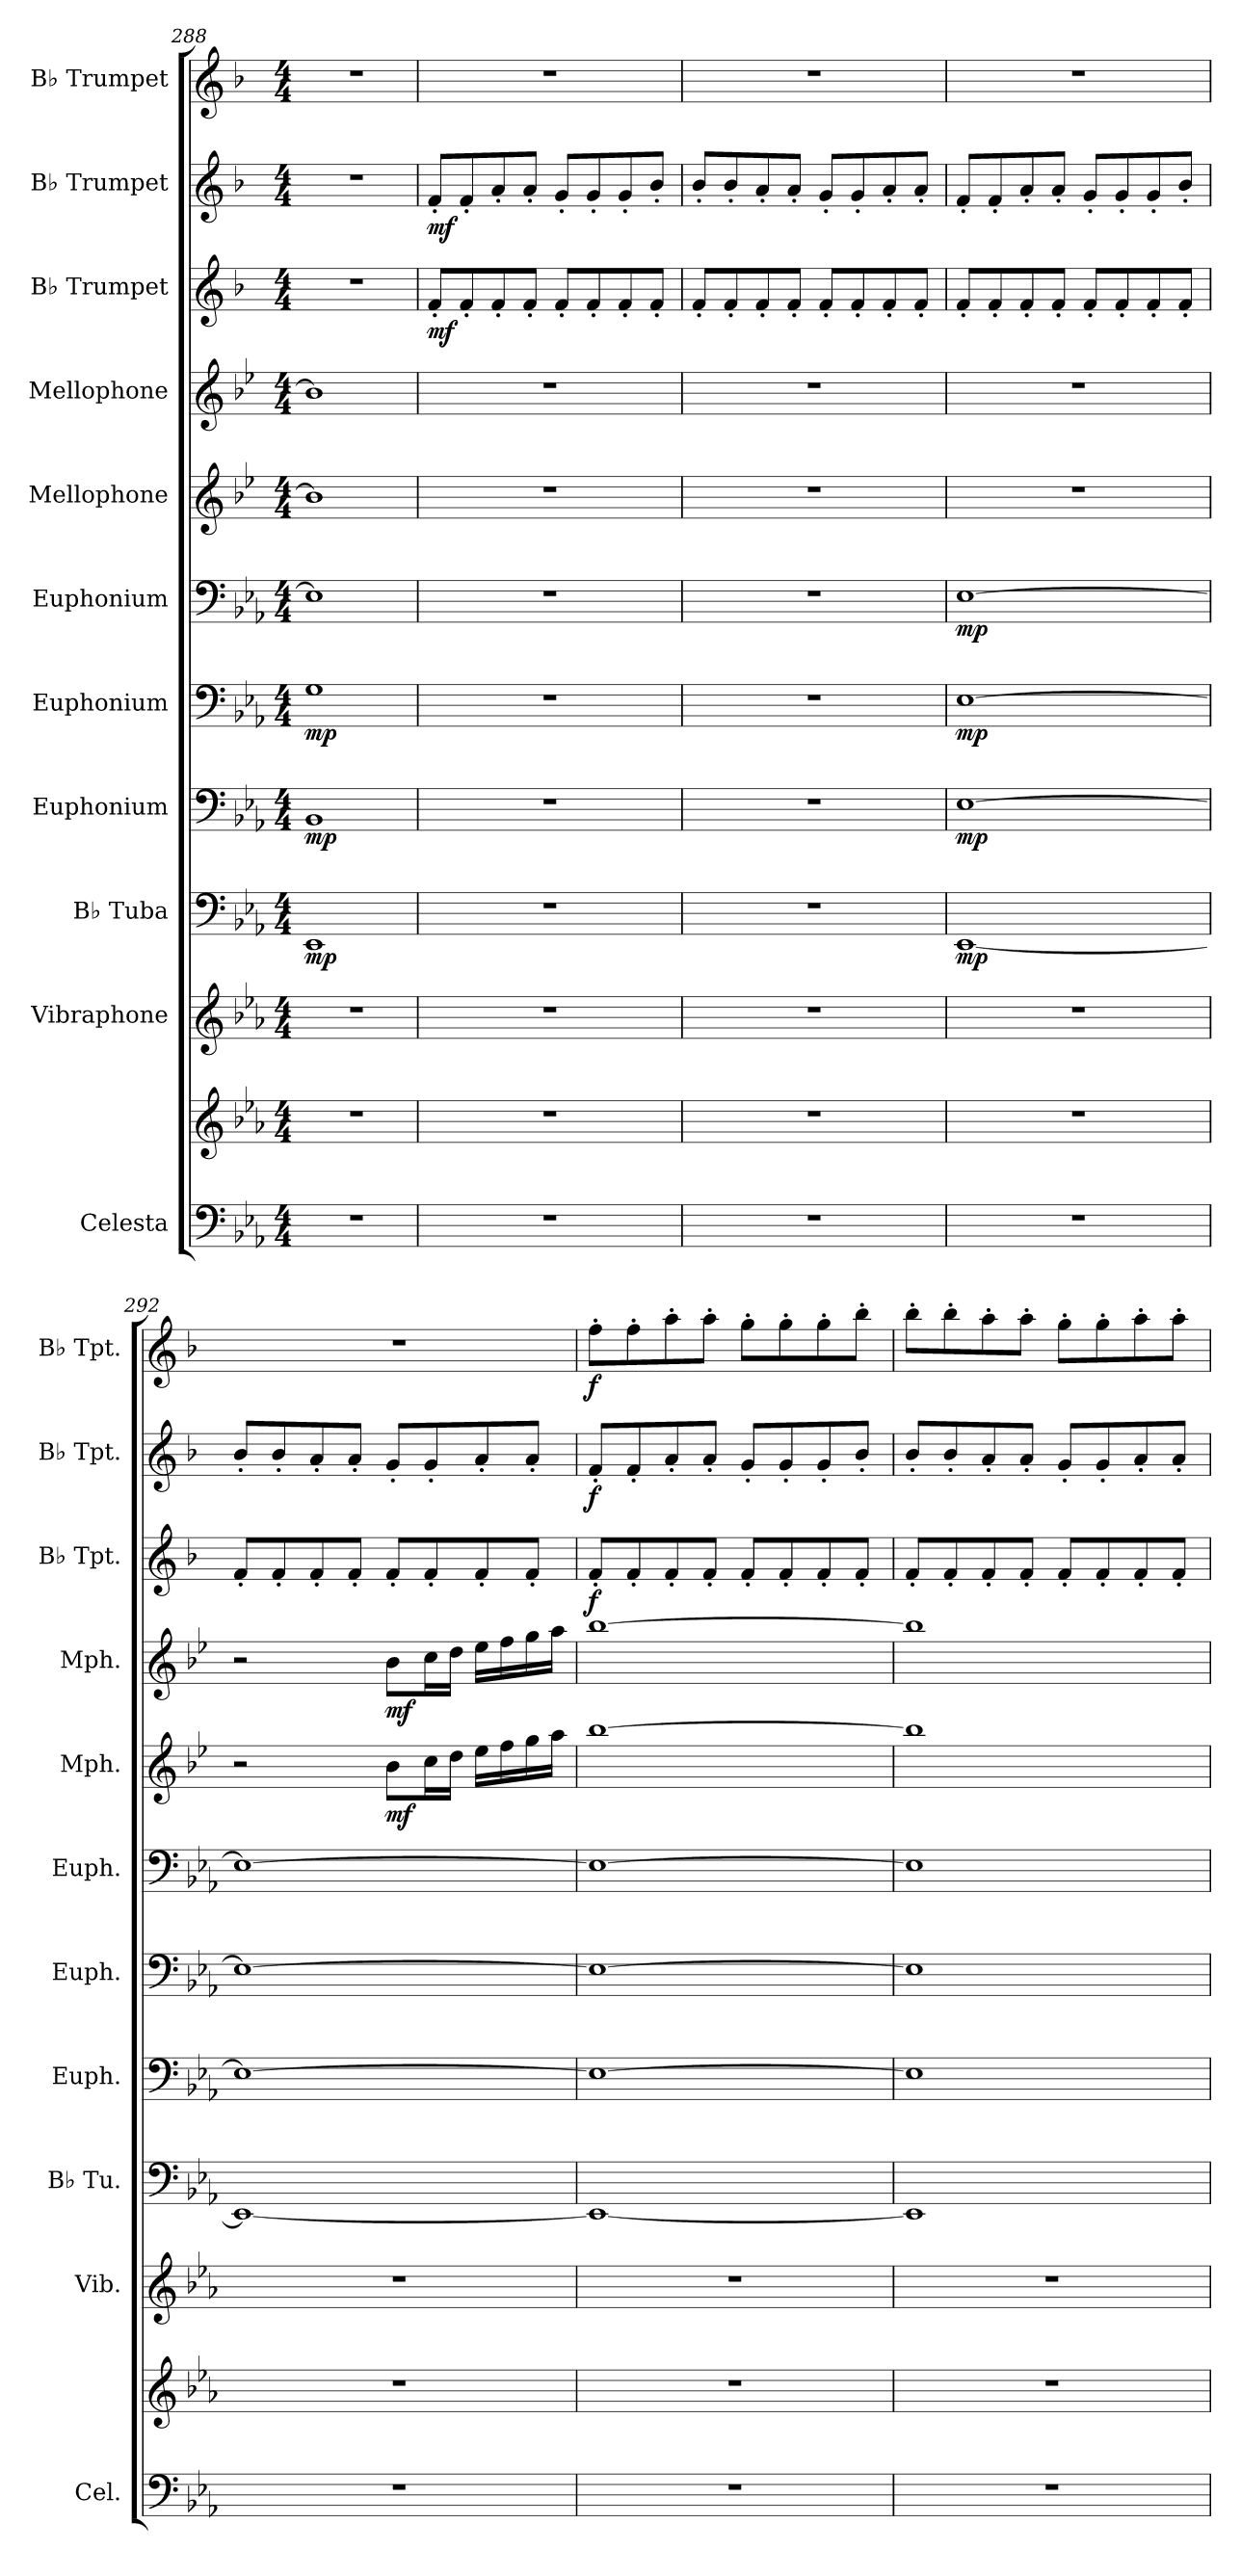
**kern	**kern	**kern	**kern	**dynam	**kern	**dynam	**kern	**dynam	**kern	**dynam	**kern	**dynam	**kern	**dynam	**kern	**dynam	**kern	**dynam	**kern	**dynam
*part11	*part11	*part10	*part9	*part9	*part8	*part8	*part7	*part7	*part6	*part6	*part5	*part5	*part4	*part4	*part3	*part3	*part2	*part2	*part1	*part1
*staff12	*staff11	*staff10	*staff9	*staff9	*staff8	*staff8	*staff7	*staff7	*staff6	*staff6	*staff5	*staff5	*staff4	*staff4	*staff3	*staff3	*staff2	*staff2	*staff1	*staff1
*I"Celesta	*	*I"Vibraphone	*I"B♭ Tuba	*	*I"Euphonium	*	*I"Euphonium	*	*I"Euphonium	*	*I"Mellophone	*	*I"Mellophone	*	*I"B♭ Trumpet	*	*I"B♭ Trumpet	*	*I"B♭ Trumpet	*
*I'Cel.	*	*I'Vib.	*I'B♭ Tu.	*	*I'Euph.	*	*I'Euph.	*	*I'Euph.	*	*I'Mph.	*	*I'Mph.	*	*I'B♭ Tpt.	*	*I'B♭ Tpt.	*	*I'B♭ Tpt.	*
*clefF4	*clefG2	*clefG2	*clefF4	*	*clefF4	*	*clefF4	*	*clefF4	*	*clefG2	*	*clefG2	*	*clefG2	*	*clefG2	*	*clefG2	*
*ITrd-7c-12	*ITrd-7c-12	*	*	*	*	*	*	*	*	*	*ITrd4c7	*	*ITrd4c7	*	*ITrd1c2	*	*ITrd1c2	*	*ITrd1c2	*
*k[b-e-a-]	*k[b-e-a-]	*k[b-e-a-]	*k[b-e-a-]	*	*k[b-e-a-]	*	*k[b-e-a-]	*	*k[b-e-a-]	*	*k[b-e-a-]	*	*k[b-e-a-]	*	*k[b-e-a-]	*	*k[b-e-a-]	*	*k[b-e-a-]	*
*M4/4	*M4/4	*M4/4	*M4/4	*	*M4/4	*	*M4/4	*	*M4/4	*	*M4/4	*	*M4/4	*	*M4/4	*	*M4/4	*	*M4/4	*
=288	=288	=288	=288	=288	=288	=288	=288	=288	=288	=288	=288	=288	=288	=288	=288	=288	=288	=288	=288	=288
!	!	!	!	!LO:DY:b	!	!LO:DY:b	!	!LO:DY:b	!	!	!	!	!	!	!	!	!	!	!	!
1r	1r	1r	1EE-	mp	1BB-	mp	1G	mp	1E-]	.	1e-]	.	1e-]	.	1r	.	1r	.	1r	.
=289	=289	=289	=289	=289	=289	=289	=289	=289	=289	=289	=289	=289	=289	=289	=289	=289	=289	=289	=289	=289
*	*	*	*	*	*	*	*	*	*	*	*	*	*	*	*	*	*	*	*MM180	*
!	!	!	!	!	!	!	!	!	!	!	!	!	!	!	!	!LO:DY:b	!	!LO:DY:b	!	!
1r	1r	1r	1r	.	1r	.	1r	.	1r	.	1r	.	1r	.	8e-'/L	mf	8e-'/L	mf	1r	.
.	.	.	.	.	.	.	.	.	.	.	.	.	.	.	8e-'/	.	8e-'/	.	.	.
.	.	.	.	.	.	.	.	.	.	.	.	.	.	.	8e-'/	.	8g'/	.	.	.
.	.	.	.	.	.	.	.	.	.	.	.	.	.	.	8e-'/J	.	8g'/J	.	.	.
.	.	.	.	.	.	.	.	.	.	.	.	.	.	.	8e-'/L	.	8f'/L	.	.	.
.	.	.	.	.	.	.	.	.	.	.	.	.	.	.	8e-'/	.	8f'/	.	.	.
.	.	.	.	.	.	.	.	.	.	.	.	.	.	.	8e-'/	.	8f'/	.	.	.
.	.	.	.	.	.	.	.	.	.	.	.	.	.	.	8e-'/J	.	8a-'/J	.	.	.
=290	=290	=290	=290	=290	=290	=290	=290	=290	=290	=290	=290	=290	=290	=290	=290	=290	=290	=290	=290	=290
1r	1r	1r	1r	.	1r	.	1r	.	1r	.	1r	.	1r	.	8e-'/L	.	8a-'/L	.	1r	.
.	.	.	.	.	.	.	.	.	.	.	.	.	.	.	8e-'/	.	8a-'/	.	.	.
.	.	.	.	.	.	.	.	.	.	.	.	.	.	.	8e-'/	.	8g'/	.	.	.
.	.	.	.	.	.	.	.	.	.	.	.	.	.	.	8e-'/J	.	8g'/J	.	.	.
.	.	.	.	.	.	.	.	.	.	.	.	.	.	.	8e-'/L	.	8f'/L	.	.	.
.	.	.	.	.	.	.	.	.	.	.	.	.	.	.	8e-'/	.	8f'/	.	.	.
.	.	.	.	.	.	.	.	.	.	.	.	.	.	.	8e-'/	.	8g'/	.	.	.
.	.	.	.	.	.	.	.	.	.	.	.	.	.	.	8e-'/J	.	8g'/J	.	.	.
!!LO:PB:g=z
=291	=291	=291	=291	=291	=291	=291	=291	=291	=291	=291	=291	=291	=291	=291	=291	=291	=291	=291	=291	=291
!	!	!	!	!LO:DY:b	!	!LO:DY:b	!	!LO:DY:b	!	!LO:DY:b	!	!	!	!	!	!	!	!	!	!
1r	1r	1r	[1EE-	mp	[1E-	mp	[1E-	mp	[1E-	mp	1r	.	1r	.	8e-'/L	.	8e-'/L	.	1r	.
.	.	.	.	.	.	.	.	.	.	.	.	.	.	.	8e-'/	.	8e-'/	.	.	.
.	.	.	.	.	.	.	.	.	.	.	.	.	.	.	8e-'/	.	8g'/	.	.	.
.	.	.	.	.	.	.	.	.	.	.	.	.	.	.	8e-'/J	.	8g'/J	.	.	.
.	.	.	.	.	.	.	.	.	.	.	.	.	.	.	8e-'/L	.	8f'/L	.	.	.
.	.	.	.	.	.	.	.	.	.	.	.	.	.	.	8e-'/	.	8f'/	.	.	.
.	.	.	.	.	.	.	.	.	.	.	.	.	.	.	8e-'/	.	8f'/	.	.	.
.	.	.	.	.	.	.	.	.	.	.	.	.	.	.	8e-'/J	.	8a-'/J	.	.	.
=292	=292	=292	=292	=292	=292	=292	=292	=292	=292	=292	=292	=292	=292	=292	=292	=292	=292	=292	=292	=292
1r	1r	1r	1EE-_	.	1E-_	.	1E-_	.	1E-_	.	2r	.	2r	.	8e-'/L	.	8a-'/L	.	1r	.
.	.	.	.	.	.	.	.	.	.	.	.	.	.	.	8e-'/	.	8a-'/	.	.	.
.	.	.	.	.	.	.	.	.	.	.	.	.	.	.	8e-'/	.	8g'/	.	.	.
.	.	.	.	.	.	.	.	.	.	.	.	.	.	.	8e-'/J	.	8g'/J	.	.	.
!	!	!	!	!	!	!	!	!	!	!	!	!LO:DY:b	!	!LO:DY:b	!	!	!	!	!	!
.	.	.	.	.	.	.	.	.	.	.	8e-\L	mf	8e-\L	mf	8e-'/L	.	8f'/L	.	.	.
.	.	.	.	.	.	.	.	.	.	.	16f\L	.	16f\L	.	8e-'/	.	8f'/	.	.	.
.	.	.	.	.	.	.	.	.	.	.	16g\JJ	.	16g\JJ	.	.	.	.	.	.	.
.	.	.	.	.	.	.	.	.	.	.	16a-\LL	.	16a-\LL	.	8e-'/	.	8g'/	.	.	.
.	.	.	.	.	.	.	.	.	.	.	16b-\	.	16b-\	.	.	.	.	.	.	.
.	.	.	.	.	.	.	.	.	.	.	16cc\	.	16cc\	.	8e-'/J	.	8g'/J	.	.	.
.	.	.	.	.	.	.	.	.	.	.	16dd\JJ	.	16dd\JJ	.	.	.	.	.	.	.
=293	=293	=293	=293	=293	=293	=293	=293	=293	=293	=293	=293	=293	=293	=293	=293	=293	=293	=293	=293	=293
!	!	!	!	!	!	!	!	!	!	!	!	!	!	!	!	!LO:DY:b	!	!LO:DY:b	!	!LO:DY:b
1r	1r	1r	1EE-_	.	1E-_	.	1E-_	.	1E-_	.	[1ee-	.	[1ee-	.	8e-'/L	f	8e-'/L	f	8ee-'\L	f
.	.	.	.	.	.	.	.	.	.	.	.	.	.	.	8e-'/	.	8e-'/	.	8ee-'\	.
.	.	.	.	.	.	.	.	.	.	.	.	.	.	.	8e-'/	.	8g'/	.	8gg'\	.
.	.	.	.	.	.	.	.	.	.	.	.	.	.	.	8e-'/J	.	8g'/J	.	8gg'\J	.
.	.	.	.	.	.	.	.	.	.	.	.	.	.	.	8e-'/L	.	8f'/L	.	8ff'\L	.
.	.	.	.	.	.	.	.	.	.	.	.	.	.	.	8e-'/	.	8f'/	.	8ff'\	.
.	.	.	.	.	.	.	.	.	.	.	.	.	.	.	8e-'/	.	8f'/	.	8ff'\	.
.	.	.	.	.	.	.	.	.	.	.	.	.	.	.	8e-'/J	.	8a-'/J	.	8aa-'\J	.
=294	=294	=294	=294	=294	=294	=294	=294	=294	=294	=294	=294	=294	=294	=294	=294	=294	=294	=294	=294	=294
1r	1r	1r	1EE-]	.	1E-]	.	1E-]	.	1E-]	.	1ee-]	.	1ee-]	.	8e-'/L	.	8a-'/L	.	8aa-'\L	.
.	.	.	.	.	.	.	.	.	.	.	.	.	.	.	8e-'/	.	8a-'/	.	8aa-'\	.
.	.	.	.	.	.	.	.	.	.	.	.	.	.	.	8e-'/	.	8g'/	.	8gg'\	.
.	.	.	.	.	.	.	.	.	.	.	.	.	.	.	8e-'/J	.	8g'/J	.	8gg'\J	.
.	.	.	.	.	.	.	.	.	.	.	.	.	.	.	8e-'/L	.	8f'/L	.	8ff'\L	.
.	.	.	.	.	.	.	.	.	.	.	.	.	.	.	8e-'/	.	8f'/	.	8ff'\	.
.	.	.	.	.	.	.	.	.	.	.	.	.	.	.	8e-'/	.	8g'/	.	8gg'\	.
.	.	.	.	.	.	.	.	.	.	.	.	.	.	.	8e-'/J	.	8g'/J	.	8gg'\J	.
=	=	=	=	=	=	=	=	=	=	=	=	=	=	=	=	=	=	=	=	=
*-	*-	*-	*-	*-	*-	*-	*-	*-	*-	*-	*-	*-	*-	*-	*-	*-	*-	*-	*-	*-
